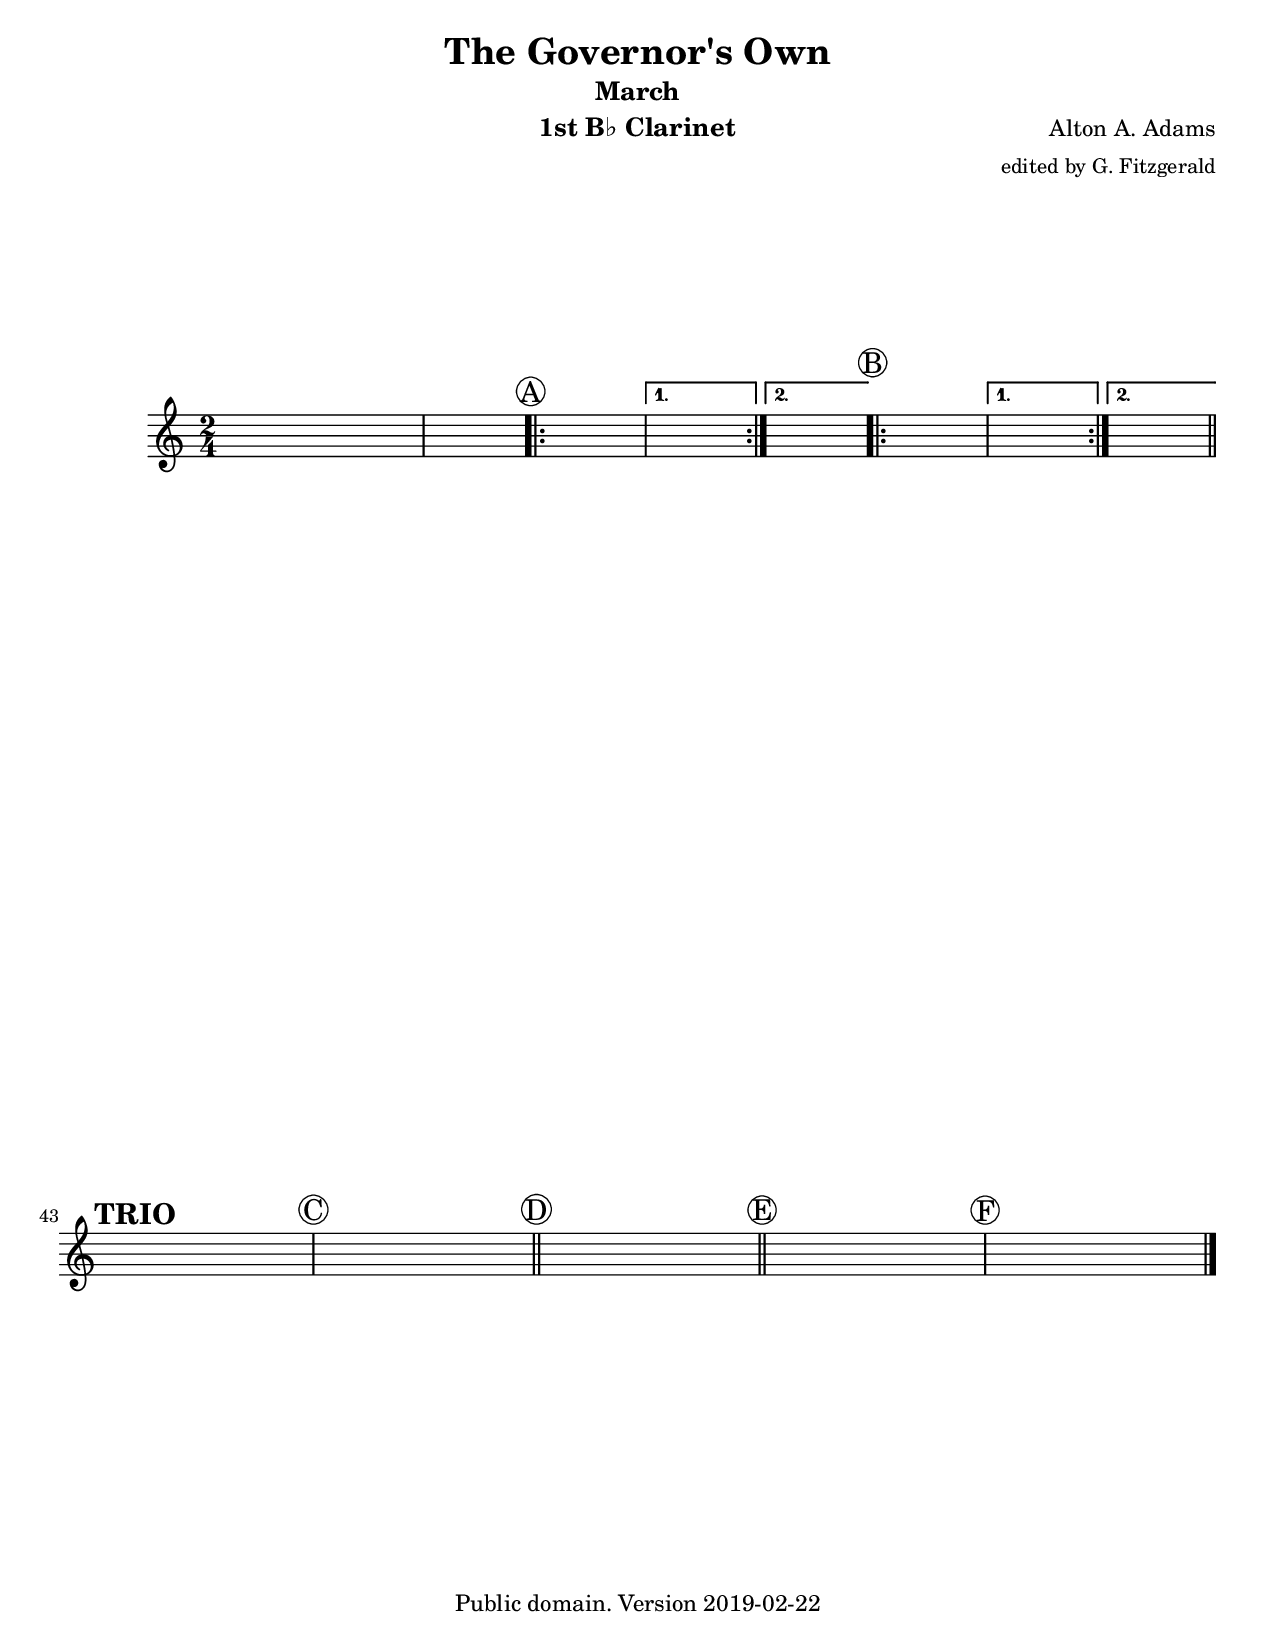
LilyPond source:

\version "2.18.2"
\include "GovernorsOwn.ly"

\paper {
  #(set-paper-size "letter")
  ragged-last-bottom = ##f
  ragged-bottom = ##f
}

\header {
  instrument = "1st B♭ Clarinet"
}

\score {
  \new Staff  { 
    \set Staff.midiInstrument = "clarinet"

    \clef treble
    << \rehearsalMarks 
       \clarinetOne >>
  }
  
  \layout { }
  \midi {
    \tempo 4 = 120
  }
}